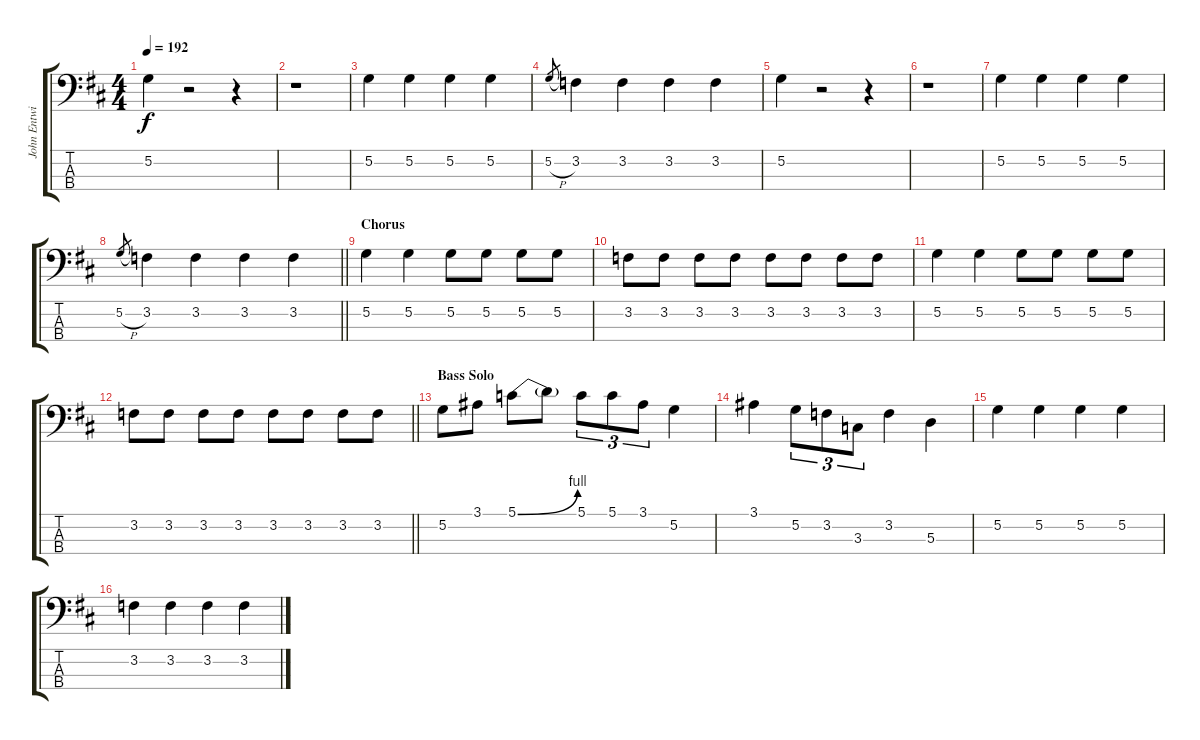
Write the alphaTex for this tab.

\track ("John Entwistle - Bass" "John Entwi") {instrument electricbassfinger}
\staff {score tabs}
\tuning (G2 D2 A1 E1) {hide}
\ts (4 4)
\tempo 192
\clef f4
\ks d
5.2.4{dy f} r.2 r.4 |
r.1 |
5.2.4 5.2.4 5.2.4 5.2.4 |
5.2{h}.8{gr} 3.2.4 3.2.4 3.2.4 3.2.4 |
5.2.4 r.2 r.4 |
r.1 |
5.2.4 5.2.4 5.2.4 5.2.4 |
\barLineRight lightlight
5.2{h}.8{gr} 3.2.4 3.2.4 3.2.4 3.2.4 |
\section ("" "Chorus")
5.2.4 5.2.4 5.2.8 5.2.8 5.2.8 5.2.8 |
3.2.8 3.2.8 3.2.8 3.2.8 3.2.8 3.2.8 3.2.8 3.2.8 |
5.2.4 5.2.4 5.2.8 5.2.8 5.2.8 5.2.8 |
\barLineRight lightlight
3.2.8 3.2.8 3.2.8 3.2.8 3.2.8 3.2.8 3.2.8 3.2.8 |
\section ("" "Bass Solo")
5.2.8 3.1.8 5.1{be (bend 0 0 60 4)}.8 5.1{t}.8 5.1.8{tu (3 2)} 5.1.8{tu (3 2)} 3.1.8{tu (3 2)} 5.2.4 |
3.1.4 5.2.8{tu (3 2)} 3.2.8{tu (3 2)} 3.3.8{tu (3 2)} 3.2.4 5.3.4 |
5.2.4 5.2.4 5.2.4 5.2.4 |
3.2.4 3.2.4 3.2.4 3.2.4
